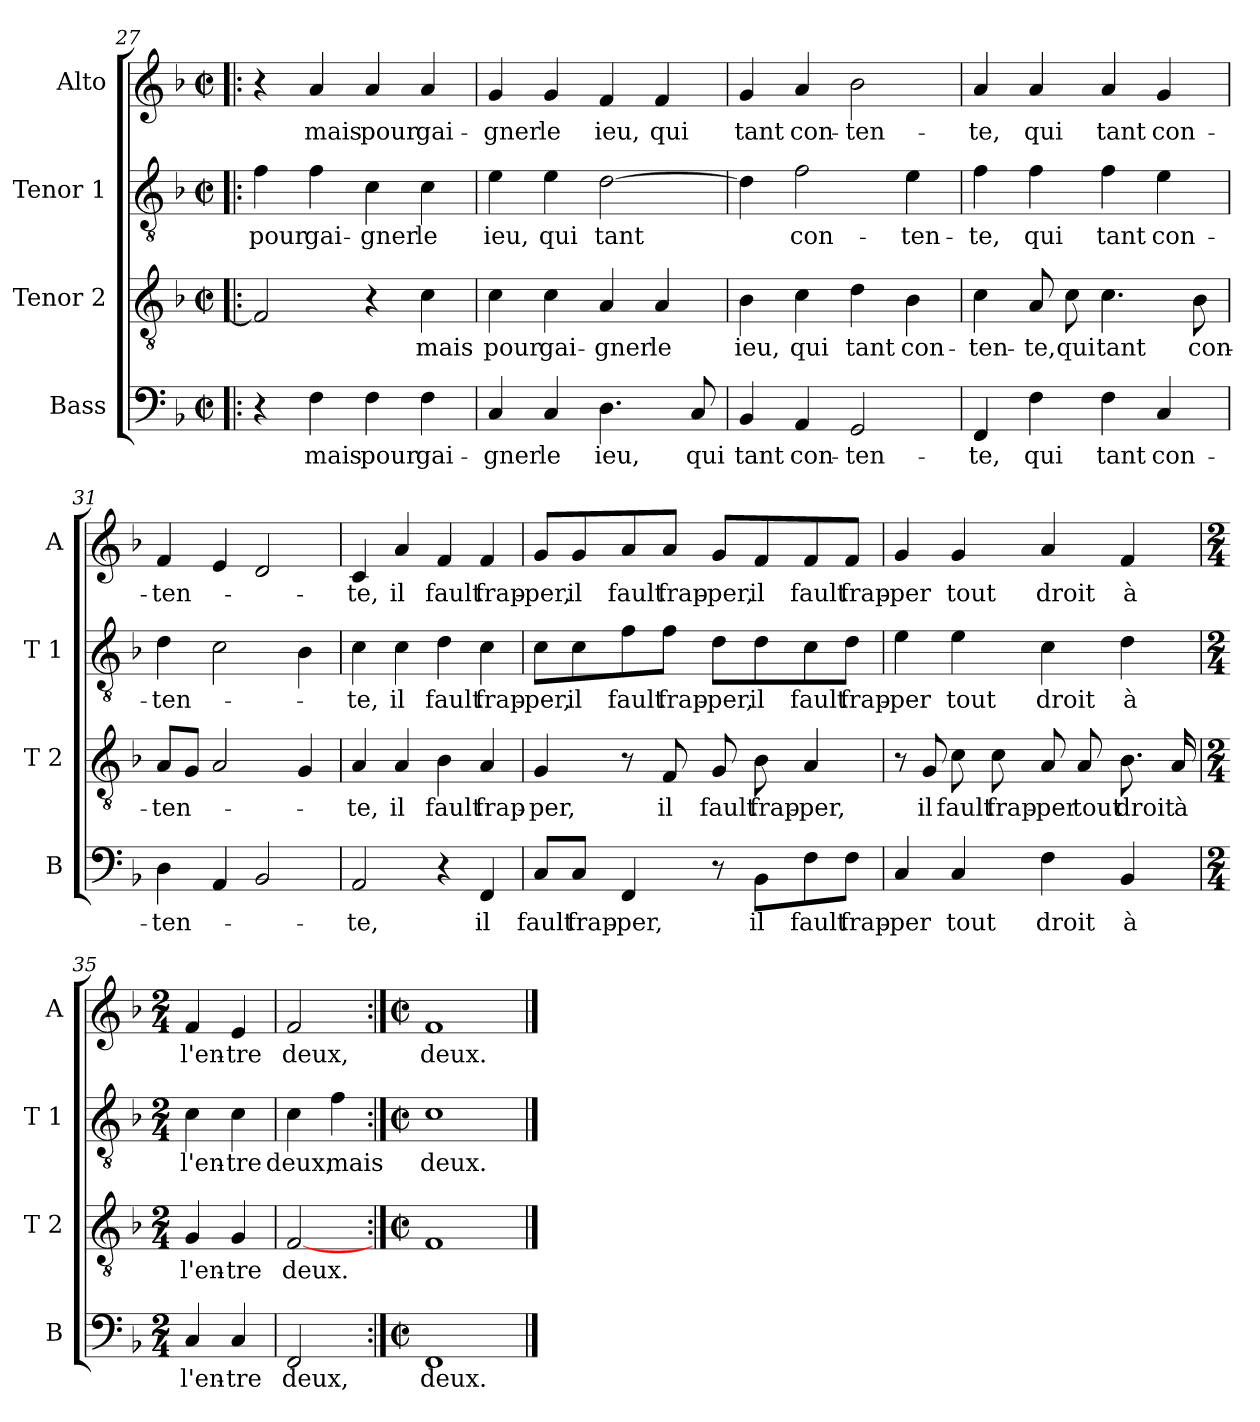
**kern	**text	**kern	**text	**kern	**text	**kern	**text
*part4	*part4	*part3	*part3	*part2	*part2	*part1	*part1
*staff4	*staff4	*staff3	*staff3	*staff2	*staff2	*staff1	*staff1
*I"Bass	*	*I"Tenor 2	*	*I"Tenor 1	*	*I"Alto	*
*I'B	*	*I'T 2	*	*I'T 1	*	*I'A	*
*clefF4	*	*clefGv2	*	*clefGv2	*	*clefG2	*
*k[b-]	*	*k[b-]	*	*k[b-]	*	*k[b-]	*
*F:	*	*F:	*	*F:	*	*F:	*
*M2/2	*	*M2/2	*	*M2/2	*	*M2/2	*
*met(c|)	*	*met(c|)	*	*met(c|)	*	*met(c|)	*
=27!|:	=27!|:	=27!|:	=27!|:	=27!|:	=27!|:	=27!|:	=27!|:
!	!	!	!	!	!LO:LY:b	!	!
4r	.	2F/]	.	4f\	pour	4r	.
!	!LO:LY:b	!	!	!	!LO:LY:b	!	!LO:LY:b
4F\	mais	.	.	4f\	gai-	4a/	mais
!	!LO:LY:b	!	!	!	!LO:LY:b	!	!LO:LY:b
4F\	pour	4r	.	4c\	-gner	4a/	pour
!	!LO:LY:b	!	!LO:LY:b	!	!LO:LY:b	!	!LO:LY:b
4F\	gai-	4c\	mais	4c\	le	4a/	gai-
!!LO:LB:g=z
=28	=28	=28	=28	=28	=28	=28	=28
!	!LO:LY:b	!	!LO:LY:b	!	!LO:LY:b	!	!LO:LY:b
4C/	-gner	4c\	pour	4e\	ieu,	4g/	-gner
!	!LO:LY:b	!	!LO:LY:b	!	!LO:LY:b	!	!LO:LY:b
4C/	le	4c\	gai-	4e\	qui	4g/	le
!	!LO:LY:b	!	!LO:LY:b	!	!LO:LY:b	!	!LO:LY:b
4.D\	ieu,	4A/	-gner	[2d\	tant	4f/	ieu,
!	!	!	!LO:LY:b	!	!	!	!LO:LY:b
.	.	4A/	le	.	.	4f/	qui
!	!LO:LY:b	!	!	!	!	!	!
8C/	qui	.	.	.	.	.	.
=29	=29	=29	=29	=29	=29	=29	=29
!	!LO:LY:b	!	!LO:LY:b	!	!	!	!LO:LY:b
4BB-/	tant	4B-\	ieu,	4d\]	.	4g/	tant
!	!LO:LY:b	!	!LO:LY:b	!	!LO:LY:b	!	!LO:LY:b
4AA/	con-	4c\	qui	2f\	con-	4a/	con-
!	!LO:LY:b	!	!LO:LY:b	!	!	!	!LO:LY:b
2GG/	-ten-	4d\	tant	.	.	2b-\	-ten-
!	!	!	!LO:LY:b	!	!LO:LY:b	!	!
.	.	4B-\	con-	4e\	-ten-	.	.
=30	=30	=30	=30	=30	=30	=30	=30
!	!LO:LY:b	!	!LO:LY:b	!	!LO:LY:b	!	!LO:LY:b
4FF/	-te,	4c\	-ten-	4f\	-te,	4a/	-te,
!	!LO:LY:b	!	!LO:LY:b	!	!LO:LY:b	!	!LO:LY:b
4F\	qui	8A/	-te,	4f\	qui	4a/	qui
!	!	!	!LO:LY:b	!	!	!	!
.	.	8c\	qui	.	.	.	.
!	!LO:LY:b	!	!LO:LY:b	!	!LO:LY:b	!	!LO:LY:b
4F\	tant	4.c\	tant	4f\	tant	4a/	tant
!	!LO:LY:b	!	!	!	!LO:LY:b	!	!LO:LY:b
4C/	con-	.	.	4e\	con-	4g/	con-
!	!	!	!LO:LY:b	!	!	!	!
.	.	8B-\	con-	.	.	.	.
=31	=31	=31	=31	=31	=31	=31	=31
!	!LO:LY:b	!	!LO:LY:b	!	!LO:LY:b	!	!LO:LY:b
4D\	-ten-	8A/L	-ten-	4d\	-ten-	4f/	-ten-
.	.	8G/J	.	.	.	.	.
4AA/	.	2A/	.	2c\	.	4e/	.
2BB-/	.	.	.	.	.	2d/	.
.	.	4G/	.	4B-\	.	.	.
=32	=32	=32	=32	=32	=32	=32	=32
!	!LO:LY:b	!	!LO:LY:b	!	!LO:LY:b	!	!LO:LY:b
2AA/	-te,	4A/	-te,	4c\	-te,	4c/	-te,
!	!	!	!LO:LY:b	!	!LO:LY:b	!	!LO:LY:b
.	.	4A/	il	4c\	il	4a/	il
!	!	!	!LO:LY:b	!	!LO:LY:b	!	!LO:LY:b
4r	.	4B-\	fault	4d\	fault	4f/	fault
!	!LO:LY:b	!	!LO:LY:b	!	!LO:LY:b	!	!LO:LY:b
4FF/	il	4A/	frap-	4c\	frap-	4f/	frap-
!!LO:LB:g=z
=33	=33	=33	=33	=33	=33	=33	=33
!	!LO:LY:b	!	!LO:LY:b	!	!LO:LY:b	!	!LO:LY:b
8C/L	fault	4G/	-per,	8c\L	-per,	8g/L	-per,
!	!LO:LY:b	!	!	!	!LO:LY:b	!	!LO:LY:b
8C/J	frap-	.	.	8c\	il	8g/	il
!	!LO:LY:b	!	!	!	!LO:LY:b	!	!LO:LY:b
4FF/	-per,	8r	.	8f\	fault	8a/	fault
!	!	!	!LO:LY:b	!	!LO:LY:b	!	!LO:LY:b
.	.	8F/	il	8f\J	frap-	8a/J	frap-
!	!	!	!LO:LY:b	!	!LO:LY:b	!	!LO:LY:b
8r	.	8G/	fault	8d\L	-per,	8g/L	-per,
!	!LO:LY:b	!	!LO:LY:b	!	!LO:LY:b	!	!LO:LY:b
8BB-\L	il	8B-\	frap-	8d\	il	8f/	il
!	!LO:LY:b	!	!LO:LY:b	!	!LO:LY:b	!	!LO:LY:b
8F\	fault	4A/	-per,	8c\	fault	8f/	fault
!	!LO:LY:b	!	!	!	!LO:LY:b	!	!LO:LY:b
8F\J	frap-	.	.	8d\J	frap-	8f/J	frap-
=34	=34	=34	=34	=34	=34	=34	=34
!	!LO:LY:b	!	!	!	!LO:LY:b	!	!LO:LY:b
4C/	-per	8r	.	4e\	-per	4g/	-per
!	!	!	!LO:LY:b	!	!	!	!
.	.	8G/	il	.	.	.	.
!	!LO:LY:b	!	!LO:LY:b	!	!LO:LY:b	!	!LO:LY:b
4C/	tout	8c\	fault	4e\	tout	4g/	tout
!	!	!	!LO:LY:b	!	!	!	!
.	.	8c\	frap-	.	.	.	.
!	!LO:LY:b	!	!LO:LY:b	!	!LO:LY:b	!	!LO:LY:b
4F\	droit	8A/	-per	4c\	droit	4a/	droit
!	!	!	!LO:LY:b	!	!	!	!
.	.	8A/	tout	.	.	.	.
!	!LO:LY:b	!	!LO:LY:b	!	!LO:LY:b	!	!LO:LY:b
4BB-/	à	8.B-\	droit	4d\	à	4f/	à
!	!	!	!LO:LY:b	!	!	!	!
.	.	16A/	à	.	.	.	.
=35	=35	=35	=35	=35	=35	=35	=35
*M2/4	*	*M2/4	*	*M2/4	*	*M2/4	*
!	!LO:LY:b	!	!LO:LY:b	!	!LO:LY:b	!	!LO:LY:b
4C/	l'en-	4G/	l'en-	4c\	l'en-	4f/	l'en-
!	!LO:LY:b	!	!LO:LY:b	!	!LO:LY:b	!	!LO:LY:b
4C/	-tre	4G/	-tre	4c\	-tre	4e/	-tre
=36	=36	=36	=36	=36	=36	=36	=36
!	!LO:LY:b	!	!LO:LY:b	!	!LO:LY:b	!	!LO:LY:b
2FF/	deux,	[2F/	deux.	4c\	deux,	2f/	deux,
!	!	!	!	!	!LO:LY:b	!	!
.	.	.	.	4f\	mais	.	.
=37:|!	=37:|!	=37:|!	=37:|!	=37:|!	=37:|!	=37:|!	=37:|!
*M2/2	*	*M2/2	*	*M2/2	*	*M2/2	*
*met(c|)	*	*met(c|)	*	*met(c|)	*	*met(c|)	*
!	!LO:LY:b	!	!	!	!LO:LY:b	!	!LO:LY:b
1FF	deux.	1F	.	1c	deux.	1f	deux.
==	==	==	==	==	==	==	==
*-	*-	*-	*-	*-	*-	*-	*-
